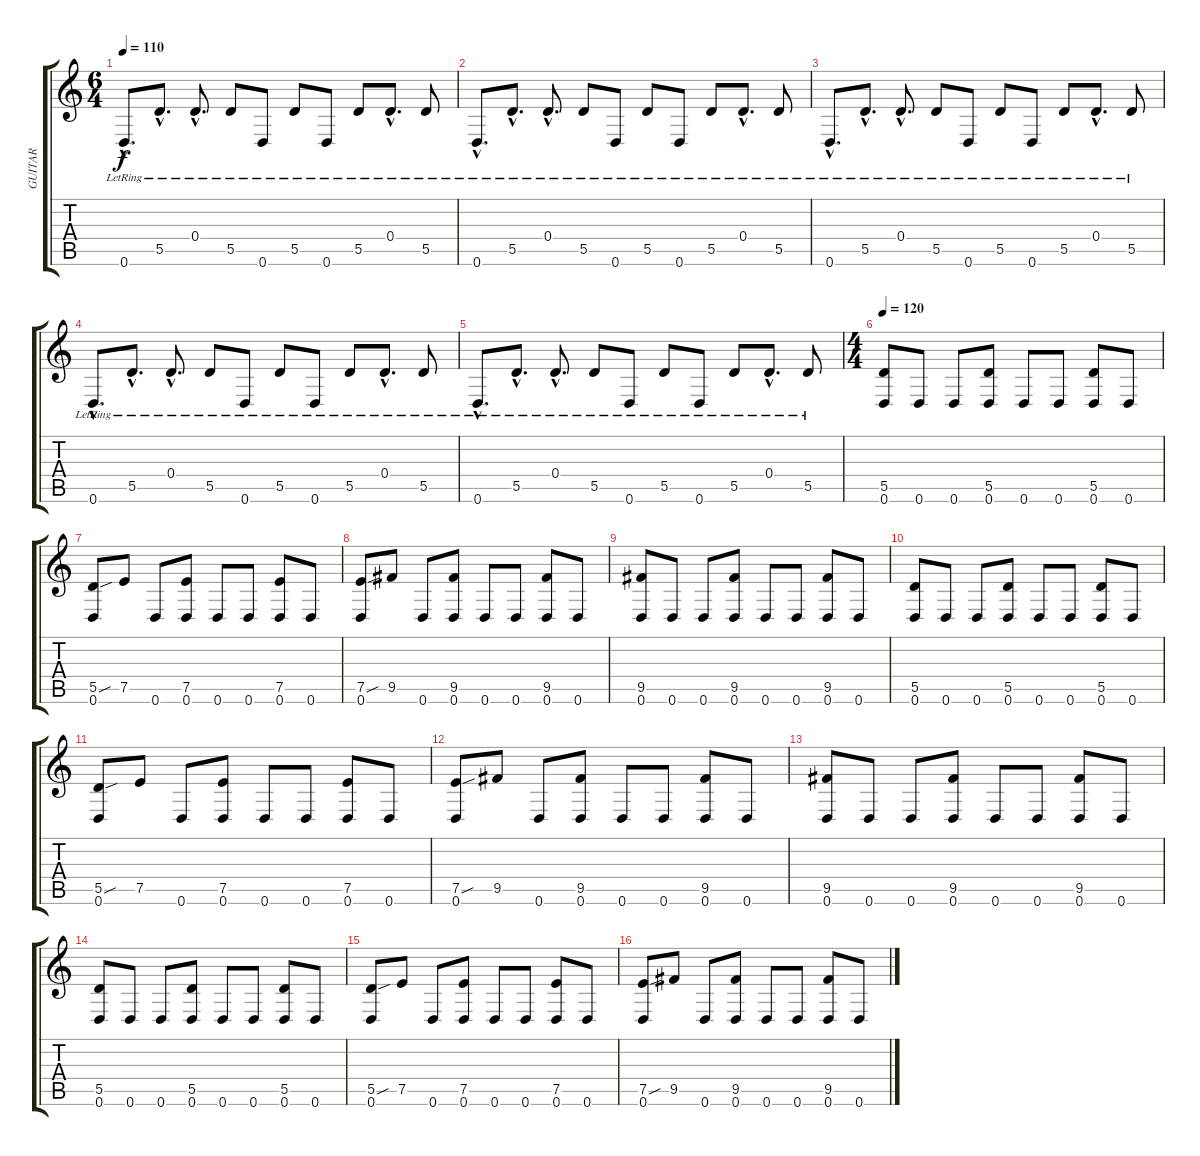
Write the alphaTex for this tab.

\track ("GUITAR" "GUITAR") {instrument overdrivenguitar}
\staff {score tabs}
\tuning (E4 B3 G3 D3 A2 D2) {hide}
\ts (6 4)
\tempo 110
\clef g2
\ks c
0.6{hac lr}.8{d dy f} 5.5{hac lr}.8{d} 0.4{hac lr}.8{d} 5.5{lr}.8 0.6{lr}.8 5.5{lr}.8 0.6{lr}.8 5.5{lr}.8 0.4{hac lr}.8{d} 5.5{lr}.8 |
0.6{hac lr}.8{d} 5.5{hac lr}.8{d} 0.4{hac lr}.8{d} 5.5{lr}.8 0.6{lr}.8 5.5{lr}.8 0.6{lr}.8 5.5{lr}.8 0.4{hac lr}.8{d} 5.5{lr}.8 |
0.6{hac lr}.8{d} 5.5{hac lr}.8{d} 0.4{hac lr}.8{d} 5.5{lr}.8 0.6{lr}.8 5.5{lr}.8 0.6{lr}.8 5.5{lr}.8 0.4{hac lr}.8{d} 5.5{lr}.8 |
0.6{hac lr}.8{d} 5.5{hac lr}.8{d} 0.4{hac lr}.8{d} 5.5{lr}.8 0.6{lr}.8 5.5{lr}.8 0.6{lr}.8 5.5{lr}.8 0.4{hac lr}.8{d} 5.5{lr}.8 |
0.6{hac lr}.8{d} 5.5{hac lr}.8{d} 0.4{hac lr}.8{d} 5.5{lr}.8 0.6{lr}.8 5.5{lr}.8 0.6{lr}.8 5.5{lr}.8 0.4{hac lr}.8{d} 5.5{lr}.8 |
\ts (4 4)
\tempo 120
(5.5 0.6).8 0.6.8 0.6.8 (5.5 0.6).8 0.6.8 0.6.8 (5.5 0.6).8 0.6.8 |
(5.5{sou} 0.6).8 7.5.8 0.6.8 (7.5 0.6).8 0.6.8 0.6.8 (7.5 0.6).8 0.6.8 |
(7.5{sou} 0.6).8 9.5.8 0.6.8 (9.5 0.6).8 0.6.8 0.6.8 (9.5 0.6).8 0.6.8 |
(9.5 0.6).8 0.6.8 0.6.8 (9.5 0.6).8 0.6.8 0.6.8 (9.5 0.6).8 0.6.8 |
(5.5 0.6).8 0.6.8 0.6.8 (5.5 0.6).8 0.6.8 0.6.8 (5.5 0.6).8 0.6.8 |
(5.5{sou} 0.6).8 7.5.8 0.6.8 (7.5 0.6).8 0.6.8 0.6.8 (7.5 0.6).8 0.6.8 |
(7.5{sou} 0.6).8 9.5.8 0.6.8 (9.5 0.6).8 0.6.8 0.6.8 (9.5 0.6).8 0.6.8 |
(9.5 0.6).8 0.6.8 0.6.8 (9.5 0.6).8 0.6.8 0.6.8 (9.5 0.6).8 0.6.8 |
(5.5 0.6).8 0.6.8 0.6.8 (5.5 0.6).8 0.6.8 0.6.8 (5.5 0.6).8 0.6.8 |
(5.5{sou} 0.6).8 7.5.8 0.6.8 (7.5 0.6).8 0.6.8 0.6.8 (7.5 0.6).8 0.6.8 |
(7.5{sou} 0.6).8 9.5.8 0.6.8 (9.5 0.6).8 0.6.8 0.6.8 (9.5 0.6).8 0.6.8
